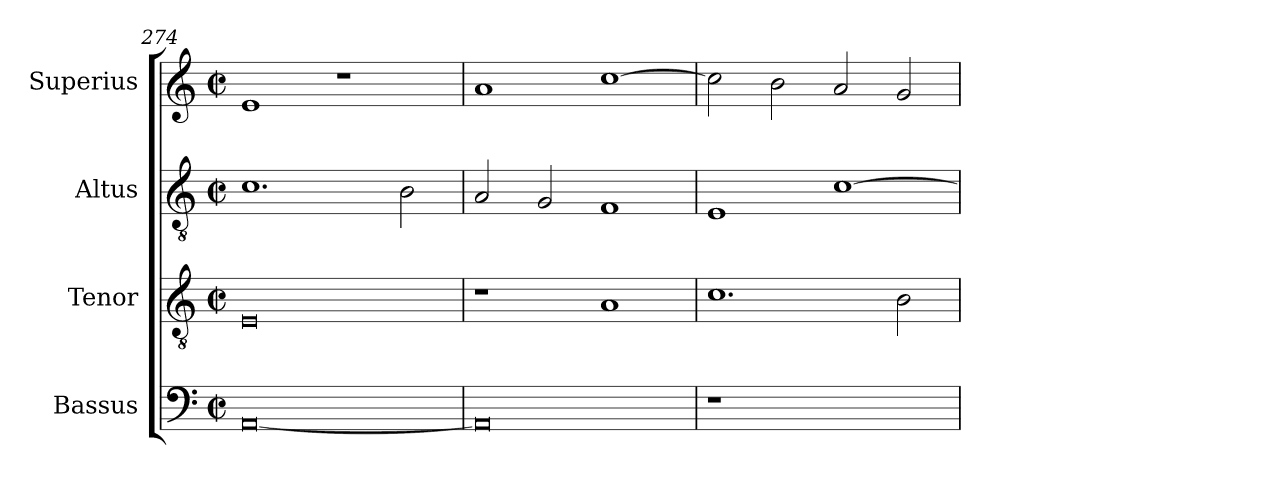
**kern	**kern	**kern	**kern
*part4	*part3	*part2	*part1
*staff4	*staff3	*staff2	*staff1
*I"Bassus	*I"Tenor	*I"Altus	*I"Superius
*I'B.	*I'T.	*	*I'S.
!!LO:PB:g=z
*clefF4	*clefGv2	*clefGv2	*clefG2
*	*ITrd7c12	*ITrd7c12	*
*k[]	*k[]	*k[]	*k[]
*C:	*C:	*C:	*C:
*M2/2	*M2/2	*M2/2	*M2/2
*met(c|)	*met(c|)	*met(c|)	*met(c|)
=274	=274	=274	=274
[<0AAi	0EEi	1.Ci	1ei
.	.	.	1r
.	.	2BBi\	.
=275	=275	=275	=275
0AAi]	1r	2AAi/	1ai
.	.	2GGi/	.
.	1AAi	1FFi	[>1cci
=276	=276	=276	=276
!LO:N:vis=1	!	!	!
1r	1.Ci	1EEi	2cci\]
.	.	.	2bi\
1ryy	.	[>1Ci	2ai/
.	2BBi\	.	2gi/
=	=	=	=
*-	*-	*-	*-
